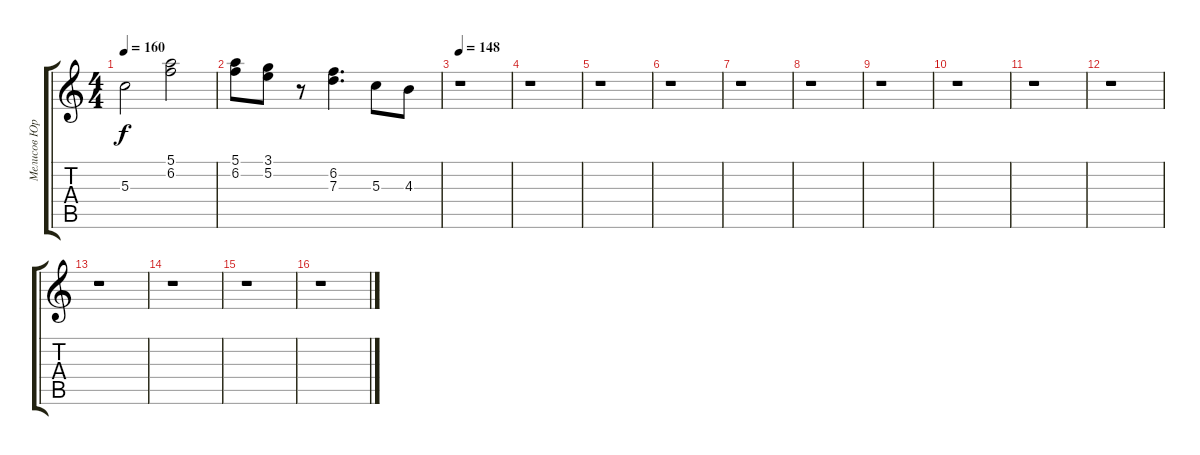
\track ("Мелисов Юрий" "Мелисов Юр") {instrument overdrivenguitar}
\staff {score tabs}
\tuning (E4 B3 G3 D3 A2 E2) {hide}
\ts (4 4)
\tempo 160
\clef g2
\ks c
5.3.2{dy f} (5.1 6.2).2 |
(5.1 6.2).8 (3.1 5.2).8 r.8 (6.2 7.3).4{d} 5.3.8 4.3.8 |
\tempo 148
r.1 |
r.1 |
r.1 |
r.1 |
r.1 |
r.1 |
r.1 |
r.1 |
r.1 |
r.1 |
r.1 |
r.1 |
r.1 |
r.1
